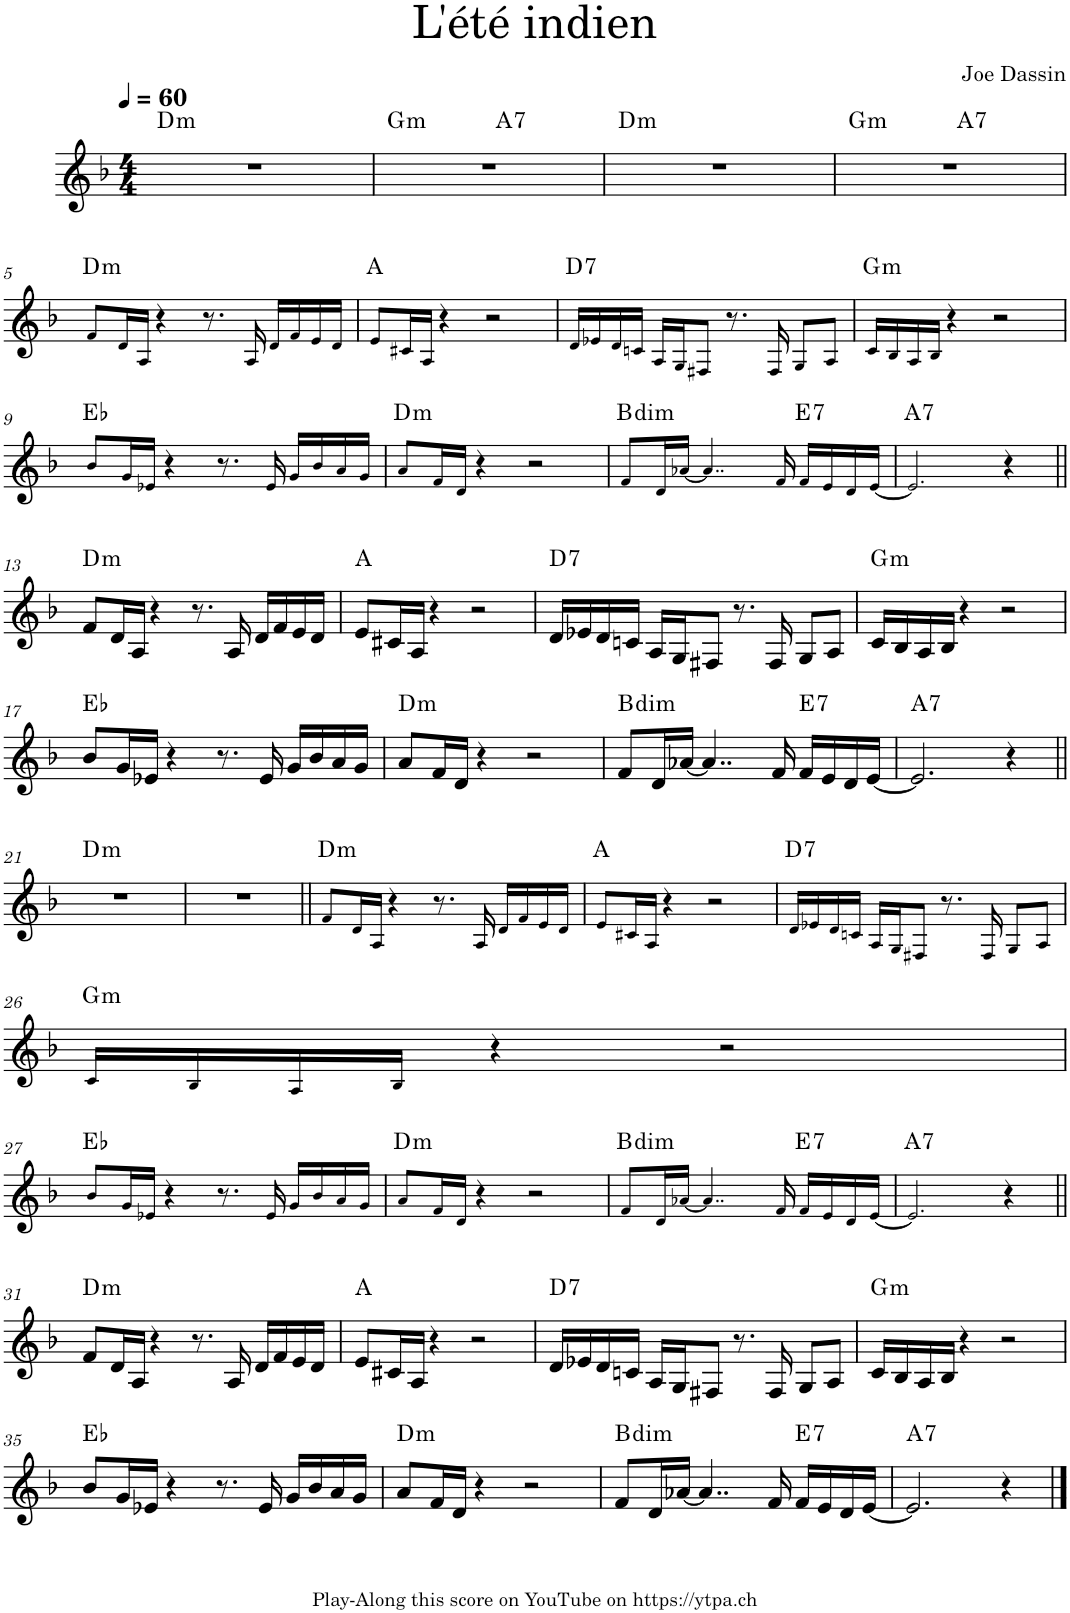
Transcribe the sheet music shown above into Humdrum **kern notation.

**kern	**harte
*part1	*part1
*staff1	*
*I"Piano	*
*I'Pno.	*
*clefG2	*
*k[b-]	*
*M4/4	*
*MM60	*
=1	=1
!	!LO:H:kt=m
1r	D:min
=2	=2
!	!LO:H:kt=m
*^	*
1r	2ryy	G:min
!	!	!LO:H:kt=7
.	2ryy	A:7
=3	=3	=3
!	!	!LO:H:kt=m
*v	*v	*
1r	D:min
=4	=4
!	!LO:H:kt=m
*^	*
1r	2ryy	G:min
!	!	!LO:H:kt=7
.	2ryy	A:7
!!LO:LB:g=z	!!
=5	=5	=5
!	!	!LO:H:kt=m
*v	*v	*
8f!/L	D:min
16d!/L	.
16A!/JJ	.
4r	.
8.r	.
16A!/	.
16d!/LL	.
16f!/	.
16e!/	.
16d!/JJ	.
=6	=6
8e!/L	A:maj
16c#X!/L	.
16A!/JJ	.
4r	.
2r	.
=7	=7
!	!LO:H:kt=7
16d!/LL	D:7
16e-X!/	.
16d!/	.
16cn!/JJ	.
16A!/LL	.
16G!/J	.
8F#X!/J	.
8.r	.
16F#!/	.
8G!/L	.
8A!/J	.
=8	=8
!	!LO:H:kt=m
16c!/LL	G:min
16B-!/	.
16A!/	.
16B-!/JJ	.
4r	.
2r	.
!!LO:LB:g=z
=9	=9
8b-!/L	Eb:maj
16g!/L	.
16e-X!/JJ	.
4r	.
8.r	.
16e-!/	.
16g!/LL	.
16b-!/	.
16a!/	.
16g!/JJ	.
=10	=10
!	!LO:H:kt=m
8a!/L	D:min
16f!/L	.
16d!/JJ	.
4r	.
2r	.
=11	=11
!	!LO:H:kt=dim
8f!/L	B:dim
16d!/L	.
[16a-X!/JJ	.
4..a-!/]	.
16f!/	.
!	!LO:H:kt=7
16f!/LL	E:7
16e!/	.
16d!/	.
[16e!/JJ	.
=12	=12
!	!LO:H:kt=7
2.e!/]	A:7
4r	.
!!LO:LB:g=z
=13||	=13||
!	!LO:H:kt=m
8f/L	D:min
16d/L	.
16A/JJ	.
4r	.
8.r	.
16A/	.
16d/LL	.
16f/	.
16e/	.
16d/JJ	.
=14	=14
8e/L	A:maj
16c#X/L	.
16A/JJ	.
4r	.
2r	.
=15	=15
!	!LO:H:kt=7
16d/LL	D:7
16e-X/	.
16d/	.
16cn/JJ	.
16A/LL	.
16G/J	.
8F#X/J	.
8.r	.
16F#/	.
8G/L	.
8A/J	.
=16	=16
!	!LO:H:kt=m
16c/LL	G:min
16B-/	.
16A/	.
16B-/JJ	.
4r	.
2r	.
!!LO:LB:g=z
=17	=17
8b-/L	Eb:maj
16g/L	.
16e-X/JJ	.
4r	.
8.r	.
16e-/	.
16g/LL	.
16b-/	.
16a/	.
16g/JJ	.
=18	=18
!	!LO:H:kt=m
8a/L	D:min
16f/L	.
16d/JJ	.
4r	.
2r	.
=19	=19
!	!LO:H:kt=dim
8f/L	B:dim
16d/L	.
[16a-X/JJ	.
4..a-/]	.
16f/	.
!	!LO:H:kt=7
16f/LL	E:7
16e/	.
16d/	.
[16e/JJ	.
=20	=20
!	!LO:H:kt=7
2.e/]	A:7
4r	.
!!LO:LB:g=z
=21||	=21||
!	!LO:H:kt=m
1r	D:min
=22	=22
1r	.
=23||	=23||
!	!LO:H:kt=m
8f!/L	D:min
16d!/L	.
16A!/JJ	.
4r	.
8.r	.
16A!/	.
16d!/LL	.
16f!/	.
16e!/	.
16d!/JJ	.
=24	=24
8e!/L	A:maj
16c#X!/L	.
16A!/JJ	.
4r	.
2r	.
=25	=25
!	!LO:H:kt=7
16d!/LL	D:7
16e-X!/	.
16d!/	.
16cn!/JJ	.
16A!/LL	.
16G!/J	.
8F#X!/J	.
8.r	.
16F#!/	.
8G!/L	.
8A!/J	.
!!LO:LB:g=z
=26	=26
!	!LO:H:kt=m
16c!/LL	G:min
16B-!/	.
16A!/	.
16B-!/JJ	.
4r	.
2r	.
!!LO:LB:g=z
=27	=27
8b-!/L	Eb:maj
16g!/L	.
16e-X!/JJ	.
4r	.
8.r	.
16e-!/	.
16g!/LL	.
16b-!/	.
16a!/	.
16g!/JJ	.
=28	=28
!	!LO:H:kt=m
8a!/L	D:min
16f!/L	.
16d!/JJ	.
4r	.
2r	.
=29	=29
!	!LO:H:kt=dim
8f!/L	B:dim
16d!/L	.
[16a-X!/JJ	.
4..a-!/]	.
16f!/	.
!	!LO:H:kt=7
16f!/LL	E:7
16e!/	.
16d!/	.
[16e!/JJ	.
=30	=30
!	!LO:H:kt=7
2.e!/]	A:7
4r	.
!!LO:LB:g=z
=31||	=31||
!	!LO:H:kt=m
8f/L	D:min
16d/L	.
16A/JJ	.
4r	.
8.r	.
16A/	.
16d/LL	.
16f/	.
16e/	.
16d/JJ	.
=32	=32
8e/L	A:maj
16c#X/L	.
16A/JJ	.
4r	.
2r	.
=33	=33
!	!LO:H:kt=7
16d/LL	D:7
16e-X/	.
16d/	.
16cn/JJ	.
16A/LL	.
16G/J	.
8F#X/J	.
8.r	.
16F#/	.
8G/L	.
8A/J	.
=34	=34
!	!LO:H:kt=m
16c/LL	G:min
16B-/	.
16A/	.
16B-/JJ	.
4r	.
2r	.
!!LO:LB:g=z
=35	=35
8b-/L	Eb:maj
16g/L	.
16e-X/JJ	.
4r	.
8.r	.
16e-/	.
16g/LL	.
16b-/	.
16a/	.
16g/JJ	.
=36	=36
!	!LO:H:kt=m
8a/L	D:min
16f/L	.
16d/JJ	.
4r	.
2r	.
=37	=37
!	!LO:H:kt=dim
8f/L	B:dim
16d/L	.
[16a-X/JJ	.
4..a-/]	.
16f/	.
!	!LO:H:kt=7
16f/LL	E:7
16e/	.
16d/	.
[16e/JJ	.
=38	=38
!	!LO:H:kt=7
2.e/]	A:7
4r	.
==	==
*-	*-
